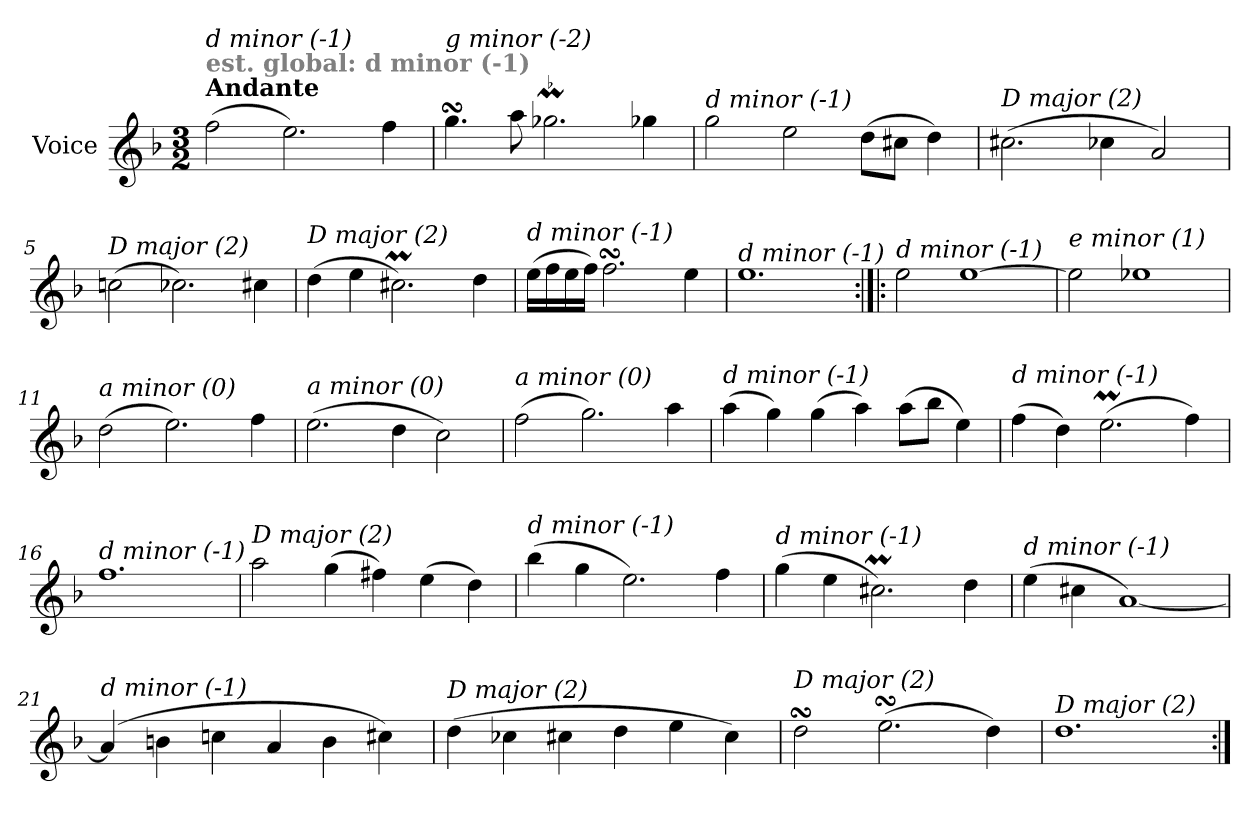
**kern
*part1
*staff1
*I"Voice
*clefG2
*k[b-]
*F:
*M3/2
=1
!LO:TX:a:B:t=Andante
!LO:TX:a:B:color=#808080:t=est. global&colon; d minor (-1)
!LO:TX:i:t=d minor (-1)
(>2ff\
2.ee\)
4ff\
=2
!LO:TX:i:t=g minor (-2)
4.ggsSSS\
8aa\
2.gg-XMi\
4gg-Xi\
=3
!LO:TX:i:t=d minor (-1)
2gg\
2ee\
(>8dd\L
8cc#X\J
4dd\)
=4
!LO:TX:i:t=D major (2)
(>2.cc#X\
4cc-Xi\
2a/)
=5
!LO:TX:i:t=D major (2)
(>2ccn\
2.cc-Xi\)
4cc#X\
=6
!LO:TX:i:t=D major (2)
(>4dd\
4ee\
2.cc#Xm\)
4dd\
!!LO:LB:g=z
=7
!LO:TX:i:t=d minor (-1)
(>16ee\LL
16ff\
16ee\
16ff\JJ)
2.ffsSSs\
4ee\
=8
!LO:TX:i:t=d minor (-1)
1.ee
=9:|!|:
!LO:TX:i:t=d minor (-1)
2ee\
[1ee
=10
!LO:TX:i:t=e minor (1)
2ee\]
1ee-X
=11
!LO:TX:i:t=a minor (0)
(>2dd\
2.ee\)
4ff\
=12
!LO:TX:i:t=a minor (0)
(>2.ee\
4dd\
2cc\)
!!LO:LB:g=z
=13
!LO:TX:i:t=a minor (0)
(>2ff\
2.gg\)
4aa\
=14
!LO:TX:i:t=d minor (-1)
(>4aa\
4gg\)
(>4gg\
4aa\)
(>8aa\L
8bb-\J
4ee\)
=15
!LO:TX:i:t=d minor (-1)
(>4ff\
4dd\)
(>2.eem\
4ff\)
=16
!LO:TX:i:t=d minor (-1)
1.ff
=17
!LO:TX:i:t=D major (2)
2aa\
(>4gg\
4ff#X\)
(>4ee\
4dd\)
=18
!LO:TX:i:t=d minor (-1)
(>4bb-\
4gg\
2.ee\)
4ff\
!!LO:LB:g=z
=19
!LO:TX:i:t=d minor (-1)
(>4gg\
4ee\
2.cc#Xm\)
4dd\
=20
!LO:TX:i:t=d minor (-1)
(>4ee\
4cc#X\
[1a)
=21
!LO:TX:i:t=d minor (-1)
(4a/]
4bn\
4ccn\
4a/
4b\
4cc#X\)
=22
!LO:TX:i:t=D major (2)
(>4dd\
4cc-Xi\
4cc#X\
4dd\
4ee\
4cc#\)
=23
!LO:TX:i:t=D major (2)
2ddsSSS\
(>2.eesSsS\
4dd\)
=24
!LO:TX:i:t=D major (2)
1.dd
=:|!
*-
